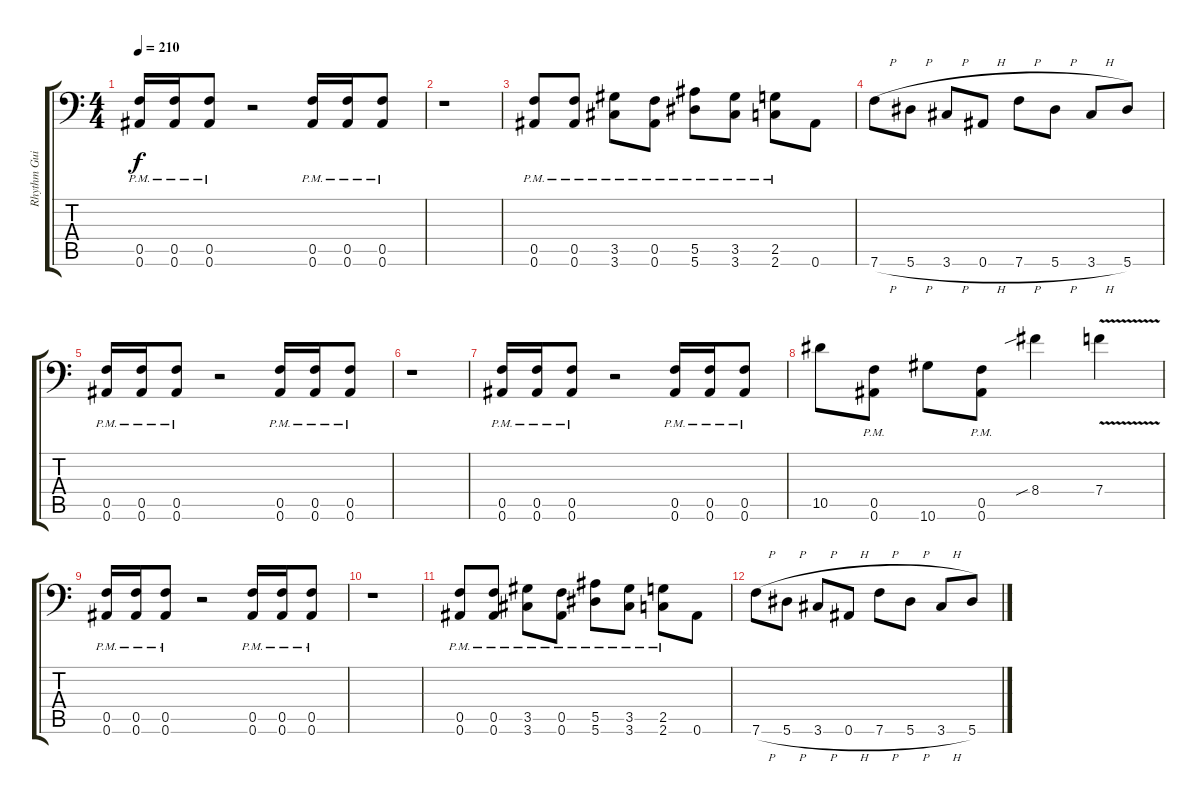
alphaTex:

\track ("Rhythm Guitar I" "Rhythm Gui") {instrument distortionguitar}
\staff {score tabs}
\tuning (C4 G3 Eb3 Bb2 F2 Bb1) {hide}
\ts (4 4)
\tempo 210
\clef f4
\ks c
(0.5{pm} 0.6{pm}).16{dy f} (0.5{pm} 0.6{pm}).16 (0.5{pm} 0.6{pm}).8 r.2 (0.5{pm} 0.6{pm}).16 (0.5{pm} 0.6{pm}).16 (0.5{pm} 0.6{pm}).8 |
r.1 |
(0.5{pm} 0.6{pm}).8 (0.5{pm} 0.6{pm}).8 (3.5{pm} 3.6{pm}).8 (0.5{pm} 0.6{pm}).8 (5.5{pm} 5.6{pm}).8 (3.5{pm} 3.6{pm}).8 (2.5{pm} 2.6{pm}).8 0.6.8 |
7.6{h}.8 5.6{h}.8 3.6{h}.8 0.6{h}.8 7.6{h}.8 5.6{h}.8 3.6{h}.8 5.6.8 |
(0.5{pm} 0.6{pm}).16 (0.5{pm} 0.6{pm}).16 (0.5{pm} 0.6{pm}).8 r.2 (0.5{pm} 0.6{pm}).16 (0.5{pm} 0.6{pm}).16 (0.5{pm} 0.6{pm}).8 |
r.1 |
(0.5{pm} 0.6{pm}).16 (0.5{pm} 0.6{pm}).16 (0.5{pm} 0.6{pm}).8 r.2 (0.5{pm} 0.6{pm}).16 (0.5{pm} 0.6{pm}).16 (0.5{pm} 0.6{pm}).8 |
10.5.8 (0.5{pm} 0.6{pm}).8 10.6.8 (0.5{pm} 0.6{pm}).8 8.4{sib}.4 7.4{v}.4 |
(0.5{pm} 0.6{pm}).16 (0.5{pm} 0.6{pm}).16 (0.5{pm} 0.6{pm}).8 r.2 (0.5{pm} 0.6{pm}).16 (0.5{pm} 0.6{pm}).16 (0.5{pm} 0.6{pm}).8 |
r.1 |
(0.5{pm} 0.6{pm}).8 (0.5{pm} 0.6{pm}).8 (3.5{pm} 3.6{pm}).8 (0.5{pm} 0.6{pm}).8 (5.5{pm} 5.6{pm}).8 (3.5{pm} 3.6{pm}).8 (2.5{pm} 2.6{pm}).8 0.6.8 |
7.6{h}.8 5.6{h}.8 3.6{h}.8 0.6{h}.8 7.6{h}.8 5.6{h}.8 3.6{h}.8 5.6.8
